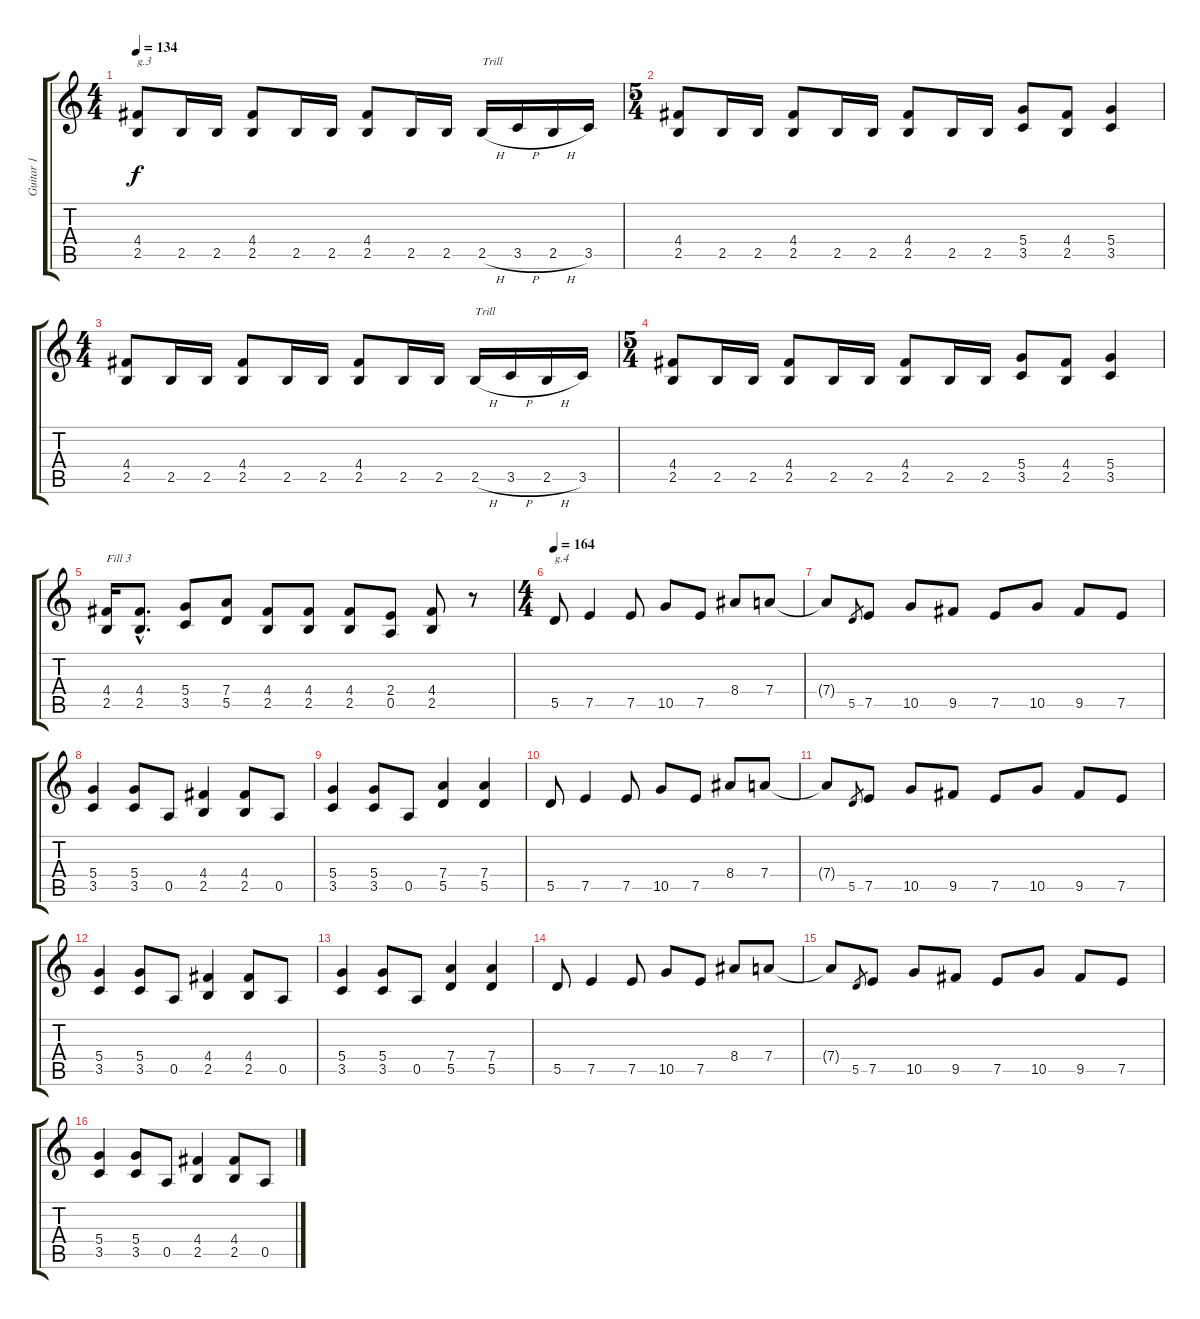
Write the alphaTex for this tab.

\track ("Guitar 1" "Guitar 1") {instrument distortionguitar}
\staff {score tabs}
\tuning (E4 B3 G3 D3 A2 E2) {hide}
\ts (4 4)
\tempo 134
\clef g2
\ks c
(4.4 2.5).8{txt "g.3" dy f} 2.5.16 2.5.16 (4.4 2.5).8 2.5.16 2.5.16 (4.4 2.5).8 2.5.16 2.5.16 2.5{h}.16{txt "Trill"} 3.5{h}.16 2.5{h}.16 3.5.16 |
\ts (5 4)
(4.4 2.5).8 2.5.16 2.5.16 (4.4 2.5).8 2.5.16 2.5.16 (4.4 2.5).8 2.5.16 2.5.16 (5.4 3.5).8 (4.4 2.5).8 (5.4 3.5).4 |
\ts (4 4)
(4.4 2.5).8 2.5.16 2.5.16 (4.4 2.5).8 2.5.16 2.5.16 (4.4 2.5).8 2.5.16 2.5.16 2.5{h}.16{txt "Trill"} 3.5{h}.16 2.5{h}.16 3.5.16 |
\ts (5 4)
(4.4 2.5).8 2.5.16 2.5.16 (4.4 2.5).8 2.5.16 2.5.16 (4.4 2.5).8 2.5.16 2.5.16 (5.4 3.5).8 (4.4 2.5).8 (5.4 3.5).4 |
(4.4 2.5).16{txt "Fill 3"} (4.4{hac} 2.5{hac}).8{d} (5.4 3.5).8 (7.4 5.5).8 (4.4 2.5).8 (4.4 2.5).8 (4.4 2.5).8 (2.4 0.5).8 (4.4 2.5).8 r.8 |
\ts (4 4)
\tempo 164
5.5.8{txt "g.4"} 7.5.4 7.5.8 10.5.8 7.5.8 8.4.8 7.4.8 |
7.4{t}.8 5.5.8{gr} 7.5.8 10.5.8 9.5.8 7.5.8 10.5.8 9.5.8 7.5.8 |
(5.4 3.5).4 (5.4 3.5).8 0.5.8 (4.4 2.5).4 (4.4 2.5).8 0.5.8 |
(5.4 3.5).4 (5.4 3.5).8 0.5.8 (7.4 5.5).4 (7.4 5.5).4 |
5.5.8 7.5.4 7.5.8 10.5.8 7.5.8 8.4.8 7.4.8 |
7.4{t}.8 5.5.8{gr} 7.5.8 10.5.8 9.5.8 7.5.8 10.5.8 9.5.8 7.5.8 |
(5.4 3.5).4 (5.4 3.5).8 0.5.8 (4.4 2.5).4 (4.4 2.5).8 0.5.8 |
(5.4 3.5).4 (5.4 3.5).8 0.5.8 (7.4 5.5).4 (7.4 5.5).4 |
5.5.8 7.5.4 7.5.8 10.5.8 7.5.8 8.4.8 7.4.8 |
7.4{t}.8 5.5.8{gr} 7.5.8 10.5.8 9.5.8 7.5.8 10.5.8 9.5.8 7.5.8 |
(5.4 3.5).4 (5.4 3.5).8 0.5.8 (4.4 2.5).4 (4.4 2.5).8 0.5.8
